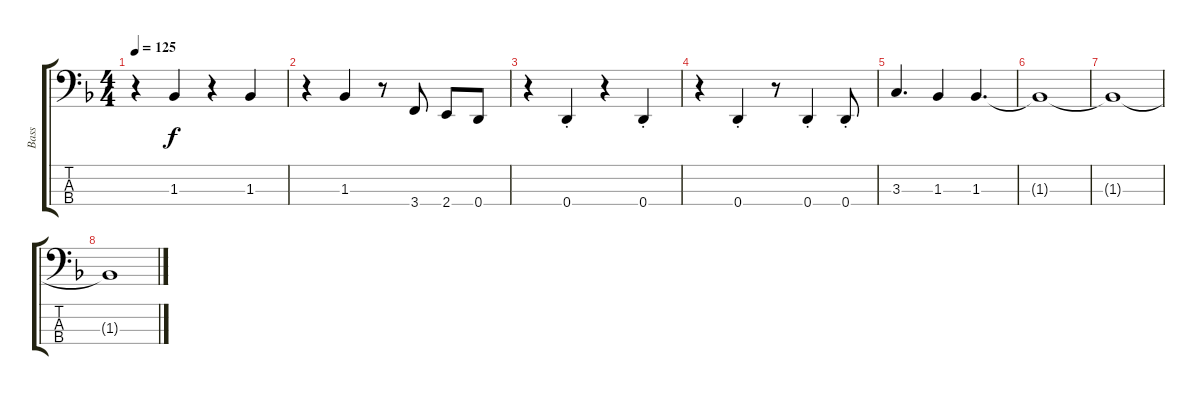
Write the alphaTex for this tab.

\track ("Bass" "Bass") {instrument electricbassfinger}
\staff {score tabs}
\tuning (G2 D2 A1 D1) {hide}
\ts (4 4)
\tempo 125
\clef f4
\ks f
r.4{dy f} 1.3.4 r.4 1.3.4 |
r.4 1.3.4 r.8 3.4.8 2.4.8 0.4.8 |
r.4 0.4{st}.4 r.4 0.4{st}.4 |
r.4 0.4{st}.4 r.8 0.4{st}.4 0.4{st}.8 |
3.3.4{d} 1.3.4 1.3.4{d} |
1.3{t}.1 |
1.3{t}.1 |
1.3{t}.1
